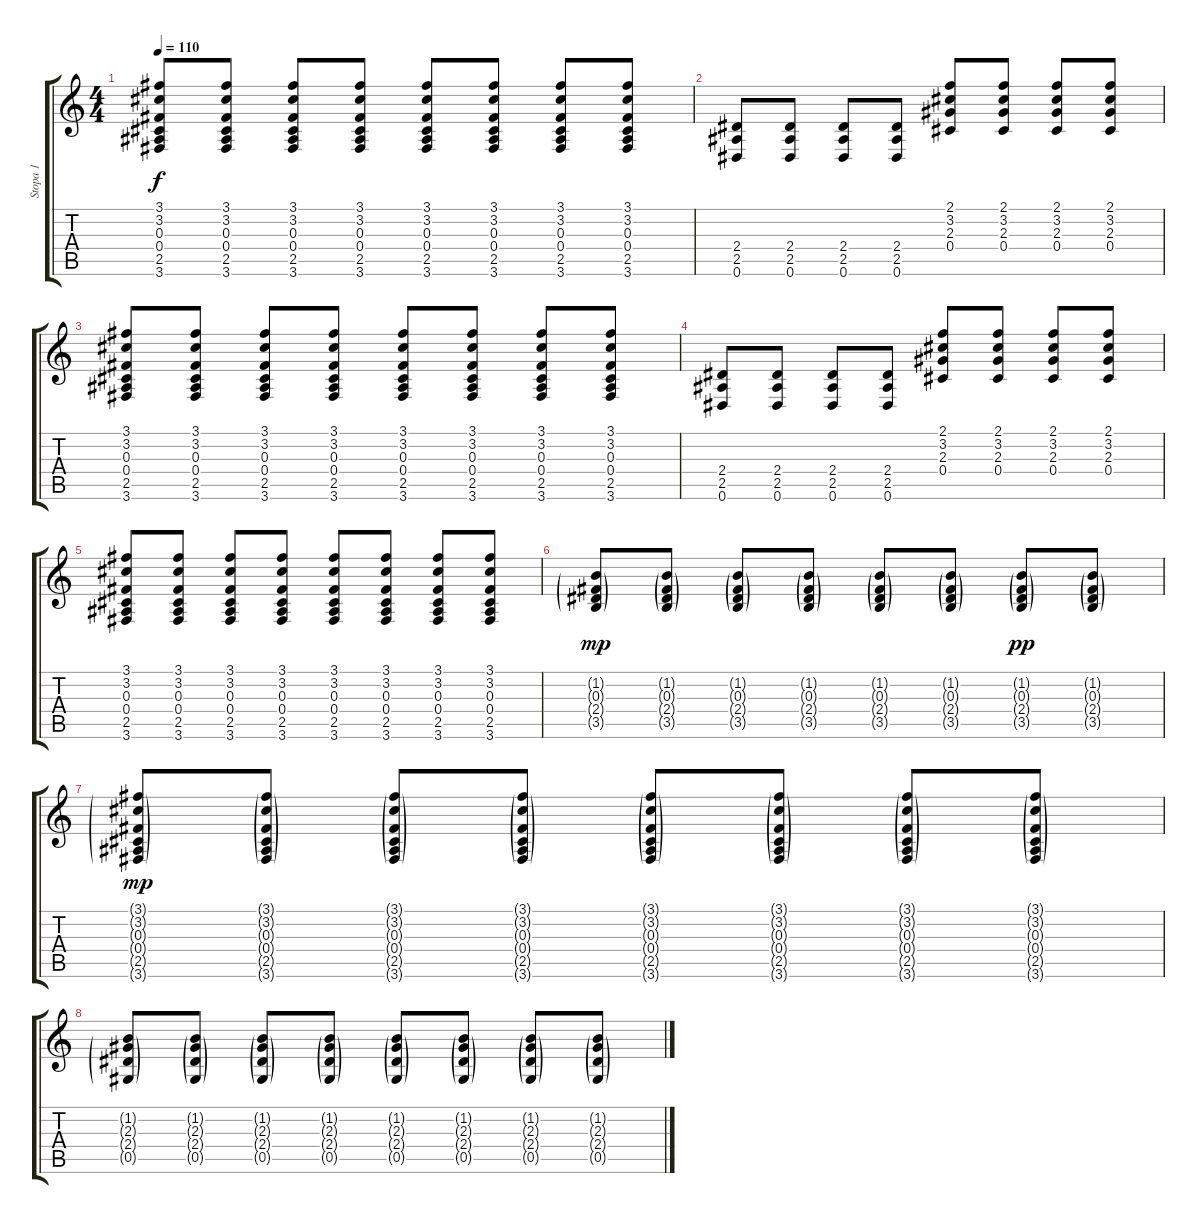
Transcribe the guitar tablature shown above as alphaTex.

\track ("Stopa 1" "Stopa 1") {instrument overdrivenguitar}
\staff {score tabs}
\tuning (Eb4 Bb3 Gb3 Db3 Ab2 Eb2) {hide}
\ts (4 4)
\tempo 110
\clef g2
\ks c
(3.1 3.2 0.3 0.4 2.5 3.6).8{dy f} (3.1 3.2 0.3 0.4 2.5 3.6).8 (3.1 3.2 0.3 0.4 2.5 3.6).8 (3.1 3.2 0.3 0.4 2.5 3.6).8 (3.1 3.2 0.3 0.4 2.5 3.6).8 (3.1 3.2 0.3 0.4 2.5 3.6).8 (3.1 3.2 0.3 0.4 2.5 3.6).8 (3.1 3.2 0.3 0.4 2.5 3.6).8 |
(2.4 2.5 0.6).8 (2.4 2.5 0.6).8 (2.4 2.5 0.6).8 (2.4 2.5 0.6).8 (2.1 3.2 2.3 0.4).8 (2.1 3.2 2.3 0.4).8 (2.1 3.2 2.3 0.4).8 (2.1 3.2 2.3 0.4).8 |
(3.1 3.2 0.3 0.4 2.5 3.6).8 (3.1 3.2 0.3 0.4 2.5 3.6).8 (3.1 3.2 0.3 0.4 2.5 3.6).8 (3.1 3.2 0.3 0.4 2.5 3.6).8 (3.1 3.2 0.3 0.4 2.5 3.6).8 (3.1 3.2 0.3 0.4 2.5 3.6).8 (3.1 3.2 0.3 0.4 2.5 3.6).8 (3.1 3.2 0.3 0.4 2.5 3.6).8 |
(2.4 2.5 0.6).8 (2.4 2.5 0.6).8 (2.4 2.5 0.6).8 (2.4 2.5 0.6).8 (2.1 3.2 2.3 0.4).8 (2.1 3.2 2.3 0.4).8 (2.1 3.2 2.3 0.4).8 (2.1 3.2 2.3 0.4).8 |
(3.1 3.2 0.3 0.4 2.5 3.6).8 (3.1 3.2 0.3 0.4 2.5 3.6).8 (3.1 3.2 0.3 0.4 2.5 3.6).8 (3.1 3.2 0.3 0.4 2.5 3.6).8 (3.1 3.2 0.3 0.4 2.5 3.6).8 (3.1 3.2 0.3 0.4 2.5 3.6).8 (3.1 3.2 0.3 0.4 2.5 3.6).8 (3.1 3.2 0.3 0.4 2.5 3.6).8 |
(1.2{g} 0.3{g} 2.4{g} 3.5{g}).8{dy mp} (1.2{g} 0.3{g} 2.4{g} 3.5{g}).8 (1.2{g} 0.3{g} 2.4{g} 3.5{g}).8 (1.2{g} 0.3{g} 2.4{g} 3.5{g}).8 (1.2{g} 0.3{g} 2.4{g} 3.5{g}).8 (1.2{g} 0.3{g} 2.4{g} 3.5{g}).8 (1.2{g} 0.3{g} 2.4{g} 3.5{g}).8{dy pp} (1.2{g} 0.3{g} 2.4{g} 3.5{g}).8 |
(3.1{g} 3.2{g} 0.3{g} 0.4{g} 2.5{g} 3.6{g}).8{dy mp} (3.1{g} 3.2{g} 0.3{g} 0.4{g} 2.5{g} 3.6{g}).8 (3.1{g} 3.2{g} 0.3{g} 0.4{g} 2.5{g} 3.6{g}).8 (3.1{g} 3.2{g} 0.3{g} 0.4{g} 2.5{g} 3.6{g}).8 (3.1{g} 3.2{g} 0.3{g} 0.4{g} 2.5{g} 3.6{g}).8 (3.1{g} 3.2{g} 0.3{g} 0.4{g} 2.5{g} 3.6{g}).8 (3.1{g} 3.2{g} 0.3{g} 0.4{g} 2.5{g} 3.6{g}).8 (3.1{g} 3.2{g} 0.3{g} 0.4{g} 2.5{g} 3.6{g}).8 |
(1.2{g} 2.3{g} 2.4{g} 0.5{g}).8 (1.2{g} 2.3{g} 2.4{g} 0.5{g}).8 (1.2{g} 2.3{g} 2.4{g} 0.5{g}).8 (1.2{g} 2.3{g} 2.4{g} 0.5{g}).8 (1.2{g} 2.3{g} 2.4{g} 0.5{g}).8 (1.2{g} 2.3{g} 2.4{g} 0.5{g}).8 (1.2{g} 2.3{g} 2.4{g} 0.5{g}).8 (1.2{g} 2.3{g} 2.4{g} 0.5{g}).8
